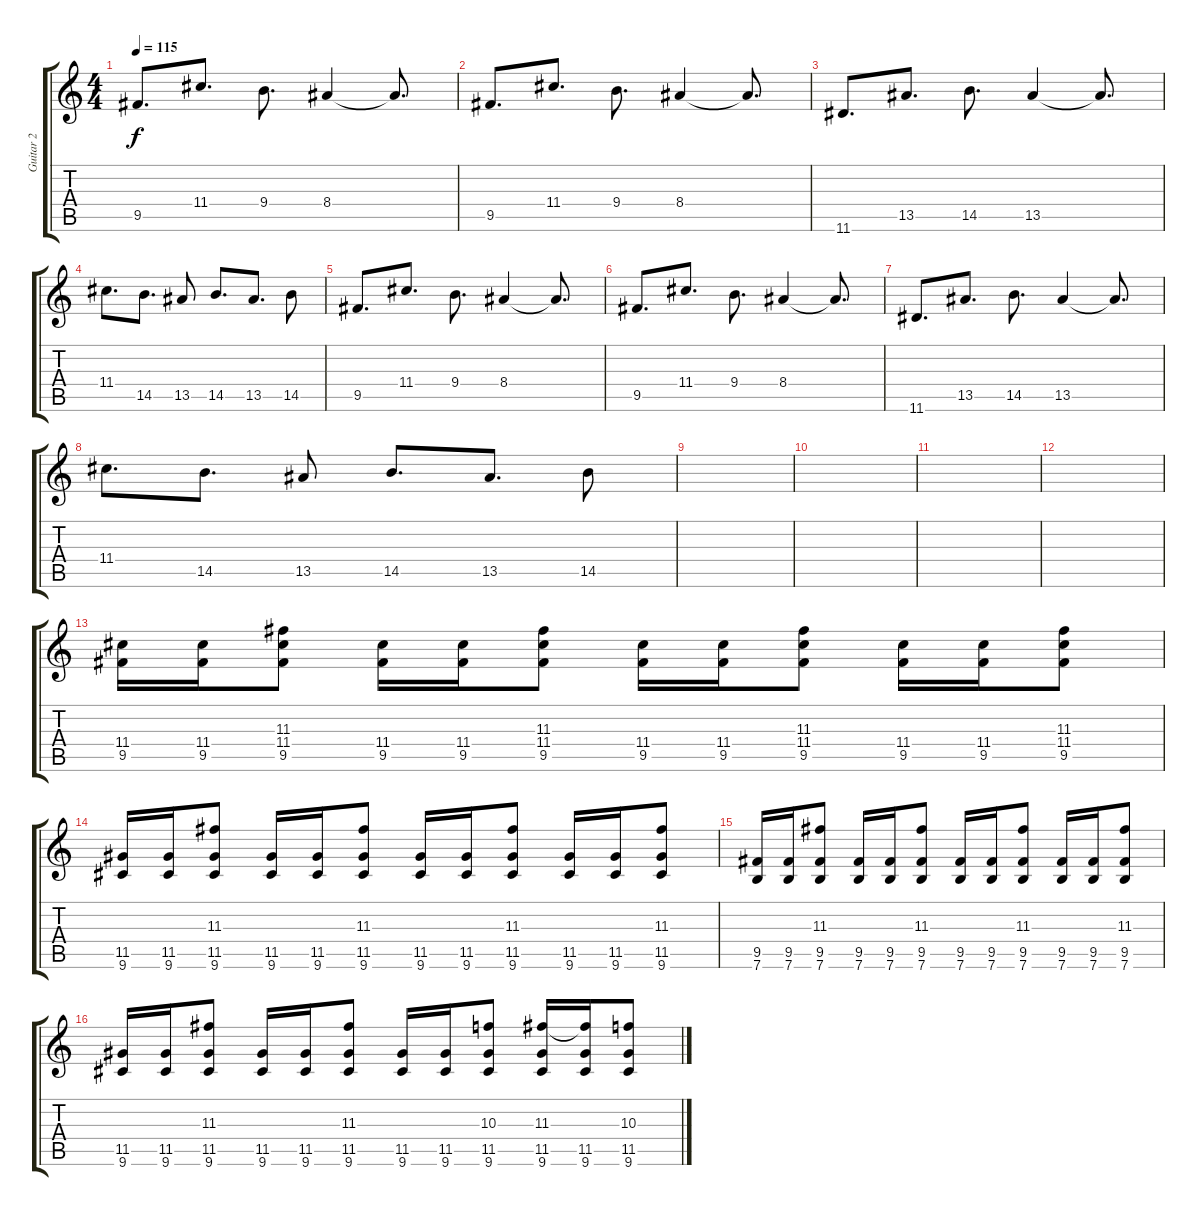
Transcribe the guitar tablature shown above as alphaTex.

\track ("Guitar 2" "Guitar 2") {instrument distortionguitar}
\staff {score tabs}
\tuning (E4 B3 G3 D3 A2 E2) {hide}
\ts (4 4)
\tempo 115
\clef g2
\ks c
9.5.8{d dy f instrument distortionguitar} 11.4.8{d} 9.4.8{d} 8.4.4 8.4{t}.8{d} |
9.5.8{d} 11.4.8{d} 9.4.8{d} 8.4.4 8.4{t}.8{d} |
11.6.8{d} 13.5.8{d} 14.5.8{d} 13.5.4 13.5{t}.8{d} |
11.4.8{d} 14.5.8{d} 13.5.8 14.5.8{d} 13.5.8{d} 14.5.8 |
9.5.8{d} 11.4.8{d} 9.4.8{d} 8.4.4 8.4{t}.8{d} |
9.5.8{d} 11.4.8{d} 9.4.8{d} 8.4.4 8.4{t}.8{d} |
11.6.8{d} 13.5.8{d} 14.5.8{d} 13.5.4 13.5{t}.8{d} |
11.4.8{d} 14.5.8{d} 13.5.8 14.5.8{d} 13.5.8{d} 14.5.8 |
|
|
|
|
(11.4 9.5).16 (11.4 9.5).16 (11.3 11.4 9.5).8 (11.4 9.5).16 (11.4 9.5).16 (11.3 11.4 9.5).8 (11.4 9.5).16 (11.4 9.5).16 (11.3 11.4 9.5).8 (11.4 9.5).16 (11.4 9.5).16 (11.3 11.4 9.5).8 |
(11.5 9.6).16 (11.5 9.6).16 (11.3 11.5 9.6).8 (11.5 9.6).16 (11.5 9.6).16 (11.3 11.5 9.6).8 (11.5 9.6).16 (11.5 9.6).16 (11.3 11.5 9.6).8 (11.5 9.6).16 (11.5 9.6).16 (11.3 11.5 9.6).8 |
(9.5 7.6).16 (9.5 7.6).16 (11.3 9.5 7.6).8 (9.5 7.6).16 (9.5 7.6).16 (11.3 9.5 7.6).8 (9.5 7.6).16 (9.5 7.6).16 (11.3 9.5 7.6).8 (9.5 7.6).16 (9.5 7.6).16 (11.3 9.5 7.6).8 |
(11.5 9.6).16 (11.5 9.6).16 (11.3 11.5 9.6).8 (11.5 9.6).16 (11.5 9.6).16 (11.3 11.5 9.6).8 (11.5 9.6).16 (11.5 9.6).16 (10.3 11.5 9.6).8 (11.3 11.5 9.6).16 (11.3{t} 11.5 9.6).16 (10.3 11.5 9.6).8
